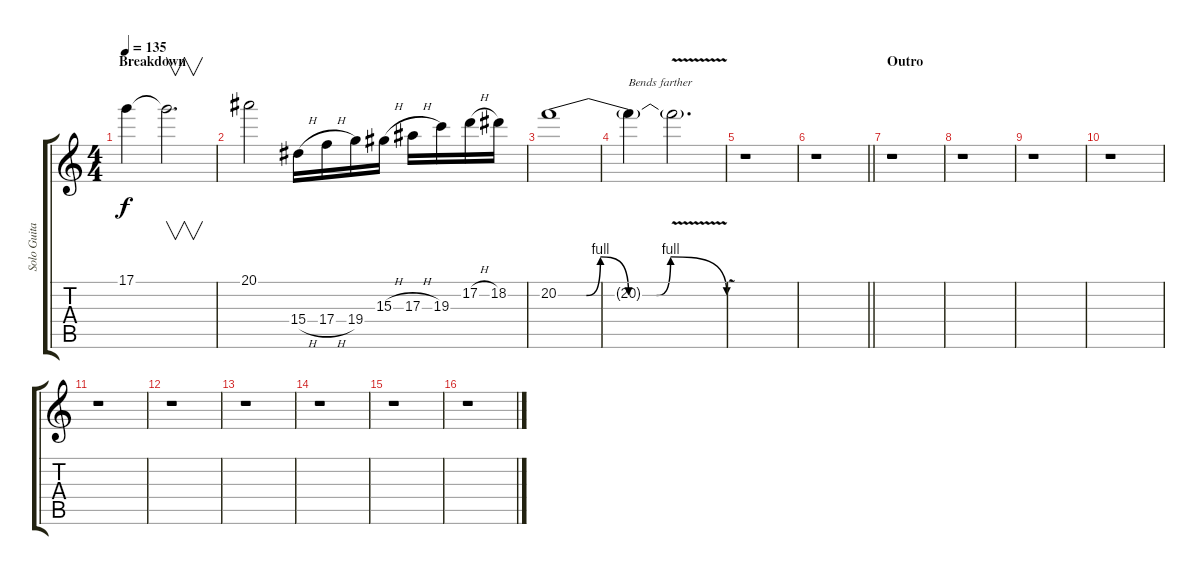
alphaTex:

\track ("Solo Guitar" "Solo Guita") {instrument overdrivenguitar}
\staff {score tabs}
\tuning (D4 A3 F3 C3 G2 C2) {hide}
\ts (4 4)
\section ("" "Breakdown")
\tempo 135
\clef g2
\ks c
17.1{t}.4{dy f} 17.1{t}.2{v d} |
20.1.2 15.4{h}.16 17.4{h}.16 19.4.16 15.3{h}.16 17.3{h}.16 19.3.16 17.2{h}.16 18.2.16 |
20.2{be (custom 0 0 10 0 15 4 25 0 35 0 40 4 60 0)}.1 |
20.2{t}.4{txt "Bends farther"} 20.2{v t}.2{d} |
r.1 |
\barLineRight lightlight
r.1 |
\section ("" "Outro")
r.1 |
r.1 |
r.1 |
r.1 |
r.1 |
r.1 |
r.1 |
r.1 |
r.1 |
r.1
